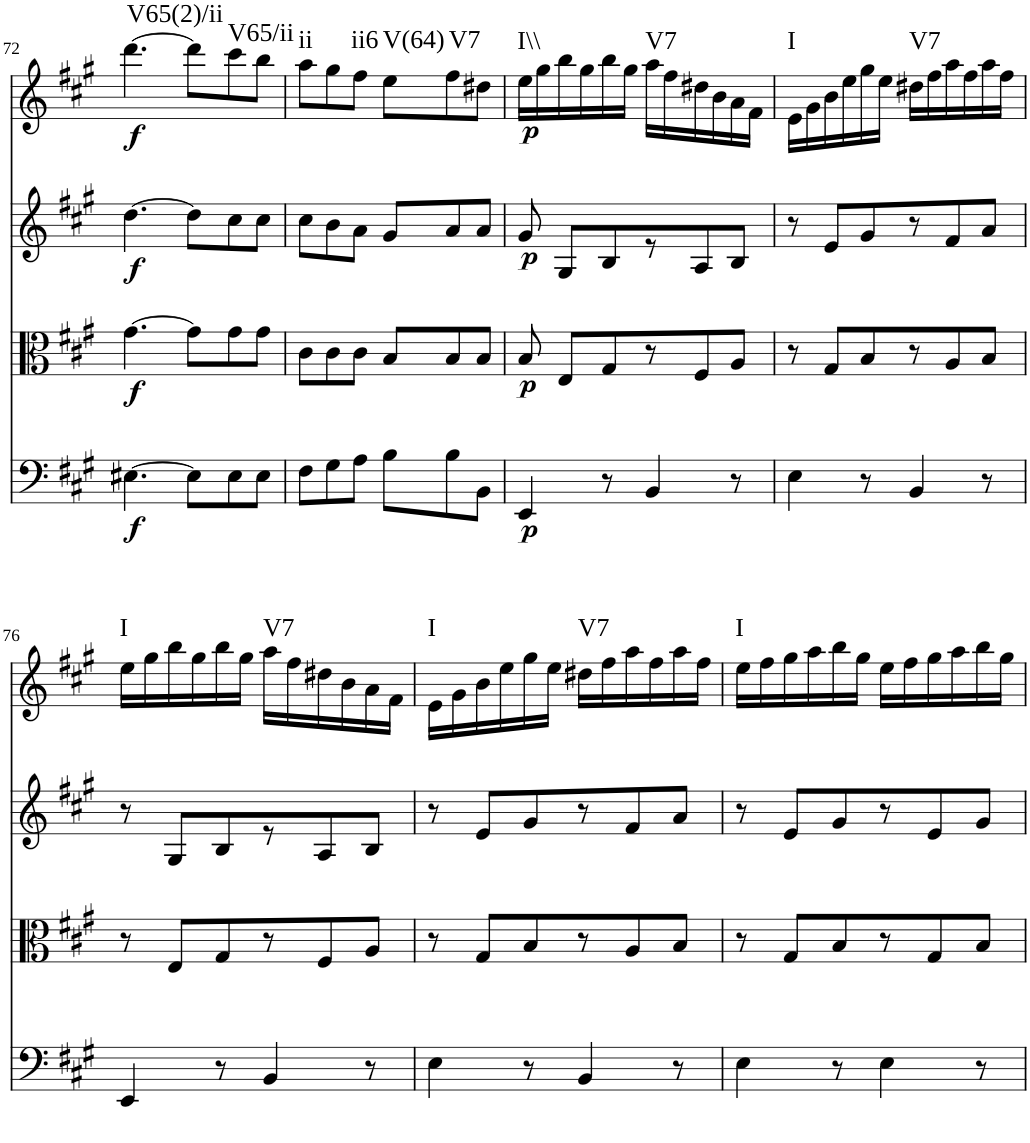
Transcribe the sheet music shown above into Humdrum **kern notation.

**kern	**dynam	**kern	**dynam	**kern	**dynam	**kern	**dynam	**harte
*part4	*part4	*part3	*part3	*part2	*part2	*part1	*part1	*part1
*staff4	*staff4	*staff3	*staff3	*staff2	*staff2	*staff1	*staff1	*
*I"Violoncello	*	*I"Viola	*	*I"Violin 2	*	*I"Violin 1	*	*
*I'Vc	*	*I'Vla	*	*I'Vln	*	*I'Vln	*	*
!!LO:PB:g=z
*clefF4	*	*clefC3	*	*clefG2	*	*clefG2	*	*
*k[f#c#g#]	*	*k[f#c#g#]	*	*k[f#c#g#]	*	*k[f#c#g#]	*	*
*A:	*	*A:	*	*A:	*	*A:	*	*
*M6/8	*	*M6/8	*	*M6/8	*	*M6/8	*	*
=72	=72	=72	=72	=72	=72	=72	=72	=72
!	!LO:DY:b	!	!LO:DY:b	!	!LO:DY:b	!	!LO:DY:b	!LO:H:kt=V65(2)/ii
[4.E#X\	f	[4.g#\	f	[4.dd\	f	[4.ddd\	f	N
8E#\L]	.	8g#\L]	.	8dd\L]	.	8ddd\L]	.	.
!	!	!	!	!	!	!	!	!LO:H:kt=V65/ii
8E#\	.	8g#\	.	8cc#\	.	8ccc#\	.	N
8E#\J	.	8g#\J	.	8cc#\J	.	8bb\J	.	.
=73	=73	=73	=73	=73	=73	=73	=73	=73
!	!	!	!	!	!	!	!	!LO:H:kt=ii
8F#\L	.	8c#\L	.	8cc#\L	.	8aa\L	.	N
8G#\	.	8c#\	.	8b\	.	8gg#\	.	.
!	!	!	!	!	!	!	!	!LO:H:kt=ii6
8A\J	.	8c#\J	.	8a\J	.	8ff#\J	.	N
!	!	!	!	!	!	!	!	!LO:H:kt=V(64)
8B\L	.	8B/L	.	8g#/L	.	8ee\L	.	N
!	!	!	!	!	!	!	!	!LO:H:kt=V7
8B\	.	8B/	.	8a/	.	8ff#\	.	N
8BB\J	.	8B/J	.	8a/J	.	8dd#X\J	.	.
=74	=74	=74	=74	=74	=74	=74	=74	=74
!	!LO:DY:b	!	!LO:DY:b	!	!LO:DY:b	!	!LO:DY:b	!LO:H:kt=I\\
4EE/	p	8B/	p	8g#/	p	16ee\LL	p	N
.	.	.	.	.	.	16gg#\	.	.
.	.	8E/L	.	8G#/L	.	16bb\	.	.
.	.	.	.	.	.	16gg#\	.	.
8r	.	8G#/	.	8B/	.	16bb\	.	.
.	.	.	.	.	.	16gg#\JJ	.	.
!	!	!	!	!	!	!	!	!LO:H:kt=V7
4BB/	.	8r	.	8r	.	16aa\LL	.	N
.	.	.	.	.	.	16ff#\	.	.
.	.	8F#/	.	8A/	.	16dd#X\	.	.
.	.	.	.	.	.	16b\	.	.
8r	.	8A/J	.	8B/J	.	16a\	.	.
.	.	.	.	.	.	16f#\JJ	.	.
=75	=75	=75	=75	=75	=75	=75	=75	=75
!	!	!	!	!	!	!	!	!LO:H:kt=I
4E\	.	8r	.	8r	.	16e\LL	.	N
.	.	.	.	.	.	16g#\	.	.
.	.	8G#/L	.	8e/L	.	16b\	.	.
.	.	.	.	.	.	16ee\	.	.
8r	.	8B/	.	8g#/	.	16gg#\	.	.
.	.	.	.	.	.	16ee\JJ	.	.
!	!	!	!	!	!	!	!	!LO:H:kt=V7
4BB/	.	8r	.	8r	.	16dd#X\LL	.	N
.	.	.	.	.	.	16ff#\	.	.
.	.	8A/	.	8f#/	.	16aa\	.	.
.	.	.	.	.	.	16ff#\	.	.
8r	.	8B/J	.	8a/J	.	16aa\	.	.
.	.	.	.	.	.	16ff#\JJ	.	.
!!LO:LB:g=z
=76	=76	=76	=76	=76	=76	=76	=76	=76
!	!	!	!	!	!	!	!	!LO:H:kt=I
4EE/	.	8r	.	8r	.	16ee\LL	.	N
.	.	.	.	.	.	16gg#\	.	.
.	.	8E/L	.	8G#/L	.	16bb\	.	.
.	.	.	.	.	.	16gg#\	.	.
8r	.	8G#/	.	8B/	.	16bb\	.	.
.	.	.	.	.	.	16gg#\JJ	.	.
!	!	!	!	!	!	!	!	!LO:H:kt=V7
4BB/	.	8r	.	8r	.	16aa\LL	.	N
.	.	.	.	.	.	16ff#\	.	.
.	.	8F#/	.	8A/	.	16dd#X\	.	.
.	.	.	.	.	.	16b\	.	.
8r	.	8A/J	.	8B/J	.	16a\	.	.
.	.	.	.	.	.	16f#\JJ	.	.
=77	=77	=77	=77	=77	=77	=77	=77	=77
!	!	!	!	!	!	!	!	!LO:H:kt=I
4E\	.	8r	.	8r	.	16e\LL	.	N
.	.	.	.	.	.	16g#\	.	.
.	.	8G#/L	.	8e/L	.	16b\	.	.
.	.	.	.	.	.	16ee\	.	.
8r	.	8B/	.	8g#/	.	16gg#\	.	.
.	.	.	.	.	.	16ee\JJ	.	.
!	!	!	!	!	!	!	!	!LO:H:kt=V7
4BB/	.	8r	.	8r	.	16dd#X\LL	.	N
.	.	.	.	.	.	16ff#\	.	.
.	.	8A/	.	8f#/	.	16aa\	.	.
.	.	.	.	.	.	16ff#\	.	.
8r	.	8B/J	.	8a/J	.	16aa\	.	.
.	.	.	.	.	.	16ff#\JJ	.	.
=78	=78	=78	=78	=78	=78	=78	=78	=78
!	!	!	!	!	!	!	!	!LO:H:kt=I
4E\	.	8r	.	8r	.	16ee\LL	.	N
.	.	.	.	.	.	16ff#\	.	.
.	.	8G#/L	.	8e/L	.	16gg#\	.	.
.	.	.	.	.	.	16aa\	.	.
8r	.	8B/	.	8g#/	.	16bb\	.	.
.	.	.	.	.	.	16gg#\JJ	.	.
4E\	.	8r	.	8r	.	16ee\LL	.	.
.	.	.	.	.	.	16ff#\	.	.
.	.	8G#/	.	8e/	.	16gg#\	.	.
.	.	.	.	.	.	16aa\	.	.
8r	.	8B/J	.	8g#/J	.	16bb\	.	.
.	.	.	.	.	.	16gg#\JJ	.	.
=	=	=	=	=	=	=	=	=
*-	*-	*-	*-	*-	*-	*-	*-	*-
